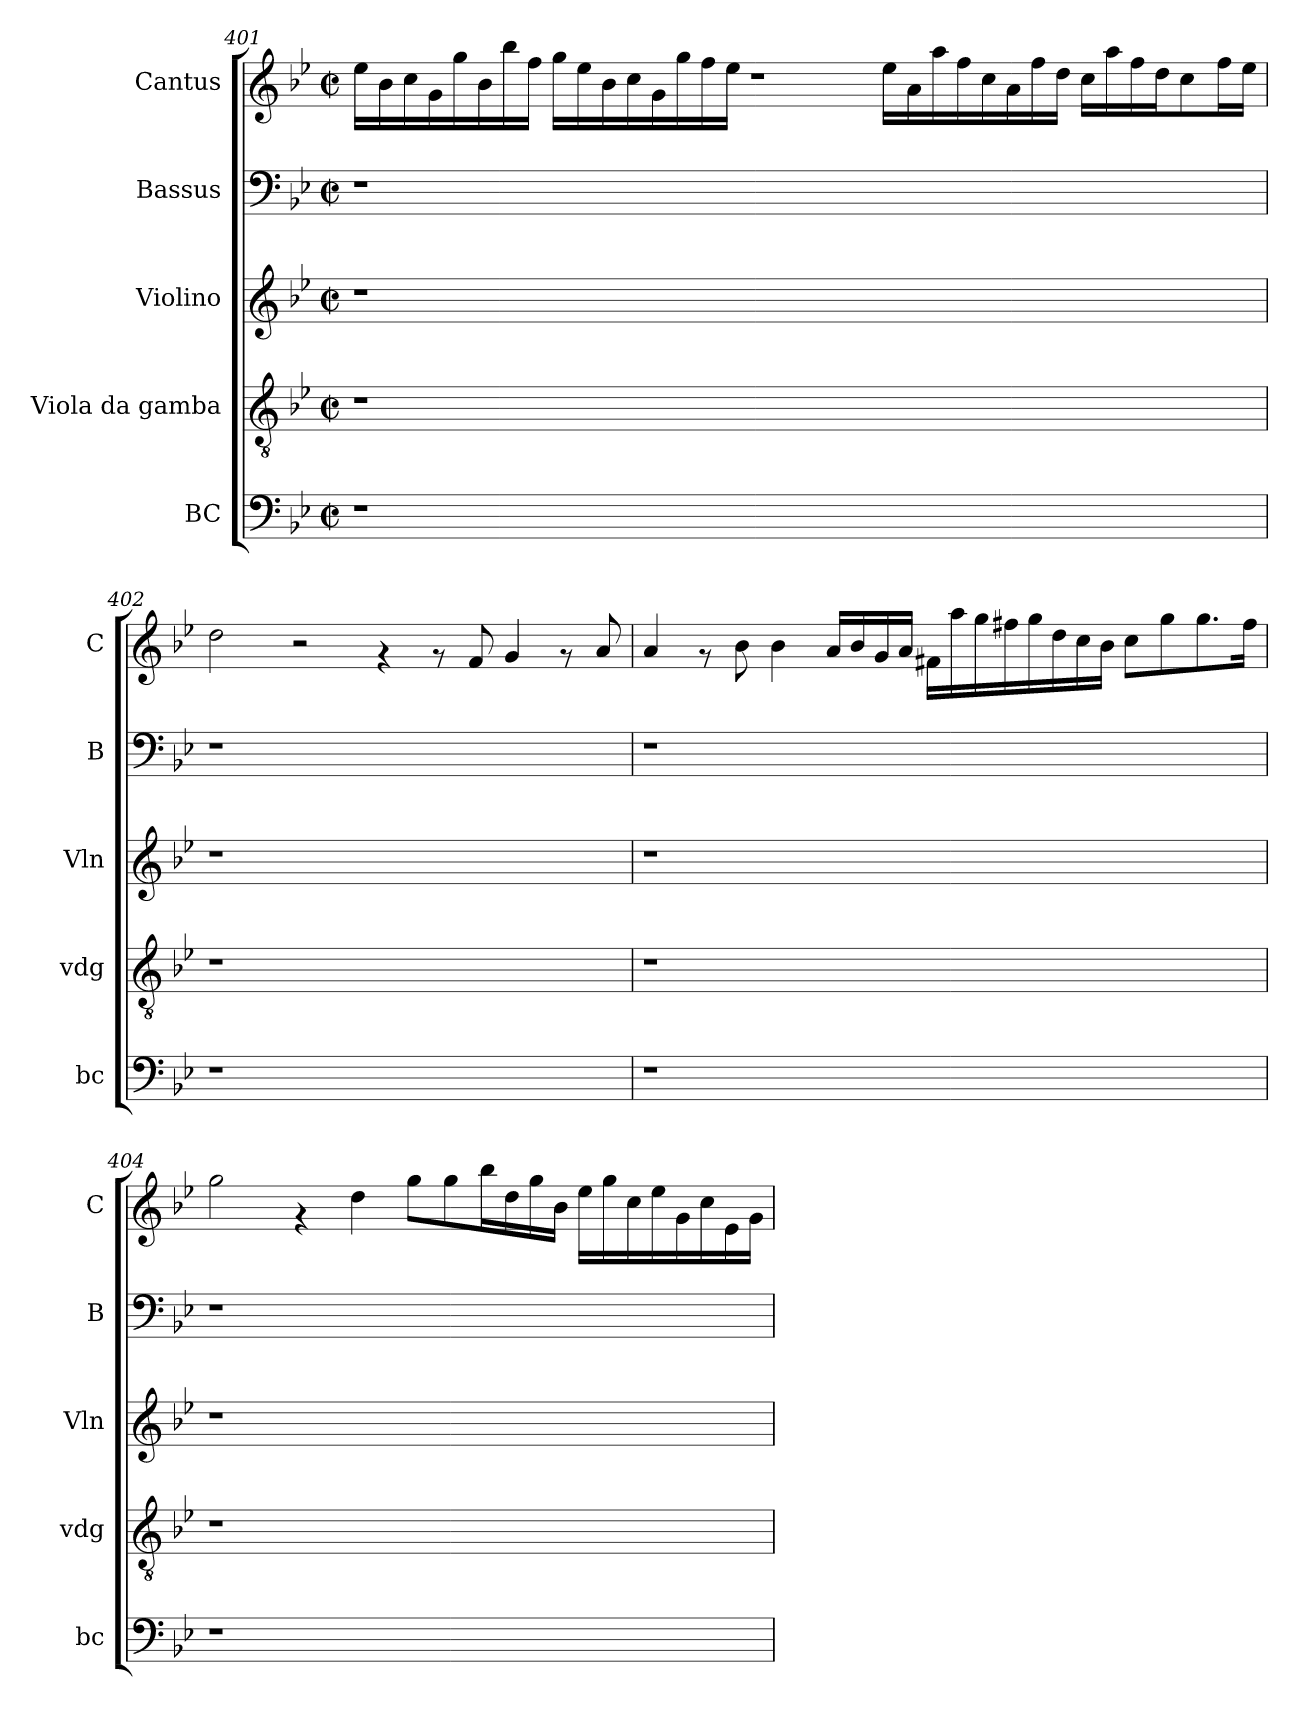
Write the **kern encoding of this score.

**kern	**kern	**kern	**kern	**kern
*part5	*part4	*part3	*part2	*part1
*staff5	*staff4	*staff3	*staff2	*staff1
*I"BC	*I"Viola da gamba	*I"Violino	*I"Bassus	*I"Cantus
*I'bc	*I'vdg	*I'Vln	*I'B	*I'C
*clefF4	*clefGv2	*clefG2	*clefF4	*clefG2
*k[b-e-]	*k[b-e-]	*k[b-e-]	*k[b-e-]	*k[b-e-]
*B-:	*B-:	*B-:	*B-:	*B-:
*M2/2	*M2/2	*M2/2	*M2/2	*M2/2
*met(c|)	*met(c|)	*met(c|)	*met(c|)	*met(c|)
=401	=401	=401	=401	=401
1r	1r	1r	1r	16ee-\LL
.	.	.	.	16b-\
.	.	.	.	16cc\
.	.	.	.	16g\
.	.	.	.	16gg\
.	.	.	.	16b-\
.	.	.	.	16bb-\
.	.	.	.	16ff\JJ
.	.	.	.	16gg\LL
.	.	.	.	16ee-\
.	.	.	.	16b-\
.	.	.	.	16cc\
.	.	.	.	16g\
.	.	.	.	16gg\
.	.	.	.	16ff\
.	.	.	.	16ee-\JJ
0ryy	0ryy	0ryy	0ryy	1r
.	.	.	.	16ee-\LL
.	.	.	.	16a\
.	.	.	.	16aa\
.	.	.	.	16ff\
.	.	.	.	16cc\
.	.	.	.	16a\
.	.	.	.	16ff\
.	.	.	.	16dd\JJ
.	.	.	.	16cc\LL
.	.	.	.	16aa\
.	.	.	.	16ff\
.	.	.	.	16dd\J
.	.	.	.	8cc\
.	.	.	.	16ff\L
.	.	.	.	16ee-\JJ
=402	=402	=402	=402	=402
1r	1r	1r	1r	2dd\
.	.	.	.	2r
1ryy	1ryy	1ryy	1ryy	4rf
.	.	.	.	8rf
.	.	.	.	8f/
.	.	.	.	4g/
.	.	.	.	8rf
.	.	.	.	8a/
=403	=403	=403	=403	=403
1r	1r	1r	1r	4a/
.	.	.	.	8rf
.	.	.	.	8b-\
.	.	.	.	4b-\
.	.	.	.	16a/LL
.	.	.	.	16b-/
.	.	.	.	16g/
.	.	.	.	16a/JJ
1ryy	1ryy	1ryy	1ryy	16f#X\LL
.	.	.	.	16aa\
.	.	.	.	16gg\
.	.	.	.	16ff#X\
.	.	.	.	16gg\
.	.	.	.	16dd\
.	.	.	.	16cc\
.	.	.	.	16b-\JJ
.	.	.	.	8cc\L
.	.	.	.	8gg\
.	.	.	.	8.gg\
.	.	.	.	16ff#\Jk
!!LO:LB:g=z
=404	=404	=404	=404	=404
1r	1r	1r	1r	2gg\
.	.	.	.	4rf
.	.	.	.	4dd\
1ryy	1ryy	1ryy	1ryy	8gg\L
.	.	.	.	8gg\
.	.	.	.	16bb-\L
.	.	.	.	16dd\
.	.	.	.	16gg\
.	.	.	.	16b-\JJ
.	.	.	.	16ee-\LL
.	.	.	.	16gg\
.	.	.	.	16cc\
.	.	.	.	16ee-\
.	.	.	.	16g\
.	.	.	.	16cc\
.	.	.	.	16e-\
.	.	.	.	16g\JJ
=	=	=	=	=
*-	*-	*-	*-	*-
